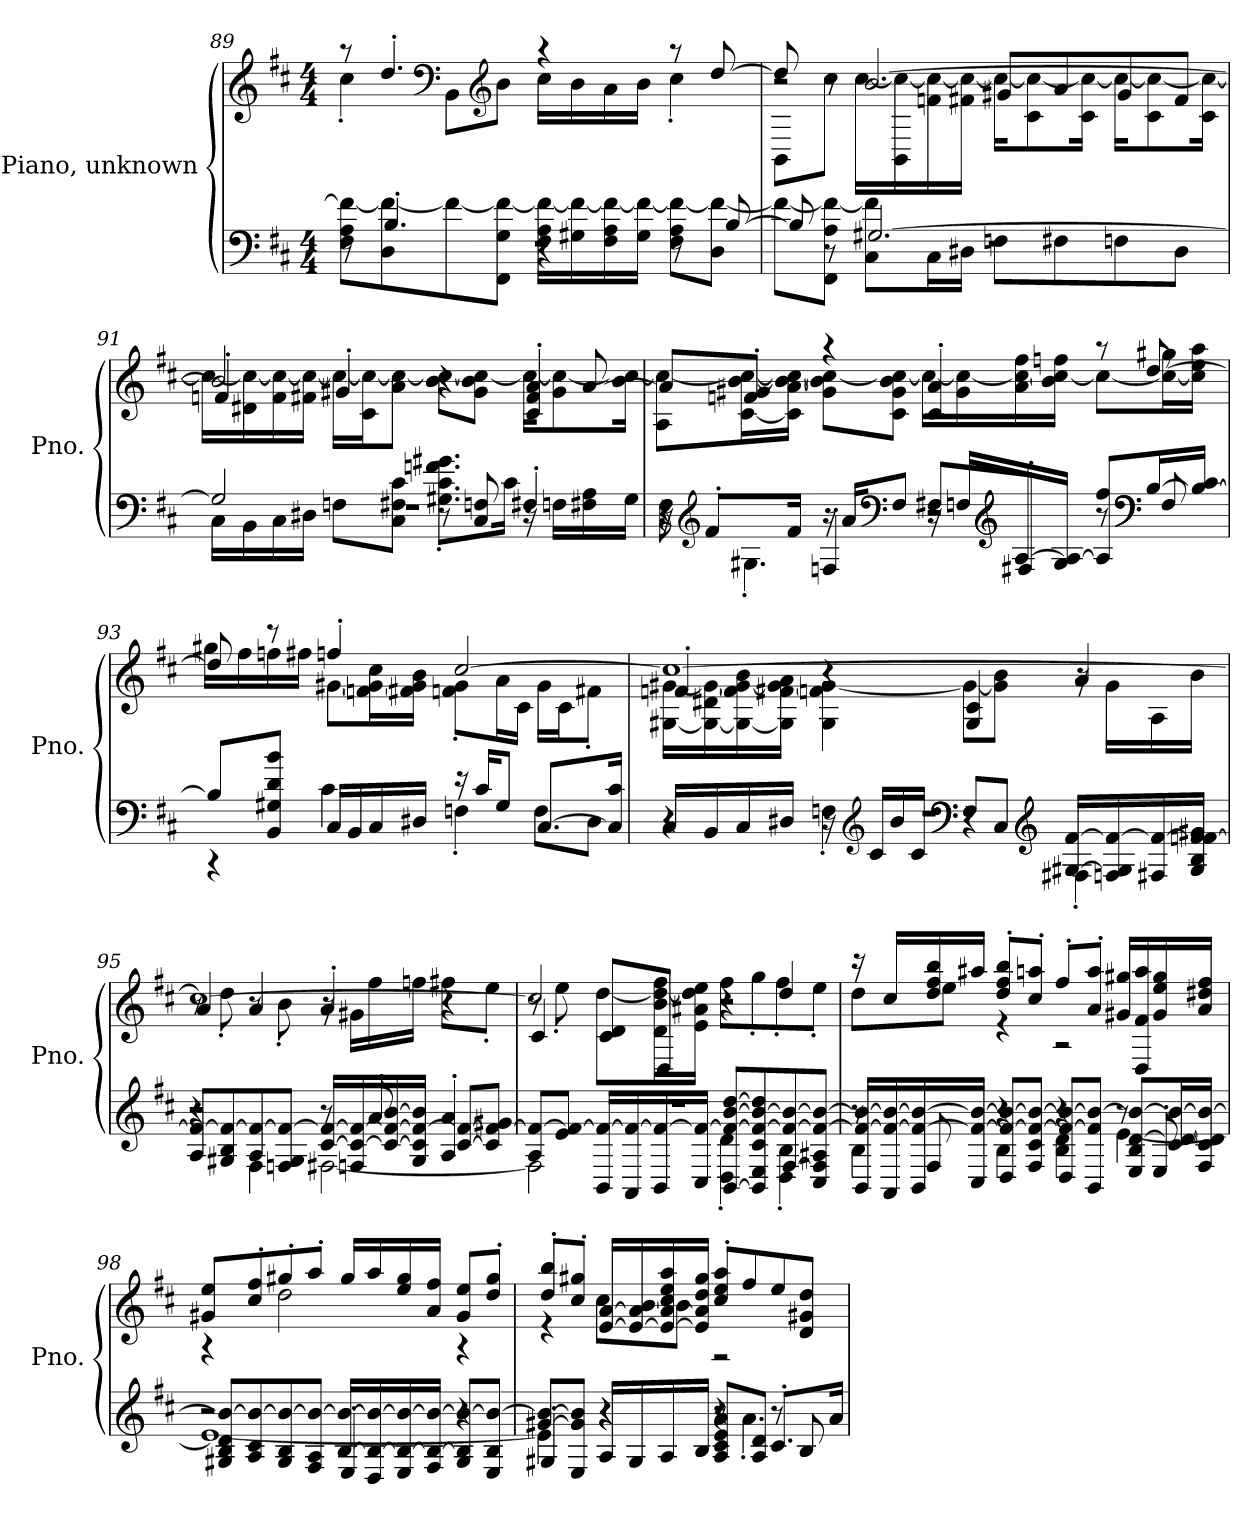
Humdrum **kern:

**kern	**kern
*part1	*part1
*staff2	*staff1
*I"Piano, unknown	*
*I'Pno.	*
!!LO:LB:g=z
*clefF4	*clefG2
*k[f#c#]	*k[f#c#]
*M4/4	*M4/4
=89	=89
*^	*^
*	*^	*	*
1r	8F#\ 8A\ 8f#\_L	8r	8r	4cc#'\
.	8D\ 8f#\_	4.B'/	4.dd'/	.
*	*	*	*clefF4	*
.	8f#\_	.	.	8BB\L
*	*	*	*clefG2	*
.	8FF#\ 8G\ 8f#\_J	.	.	8b\J
.	16F#\ 16A\ 16f#\_LL	4r	4r	16cc#\LL
.	16G#X\ 16f#\_	.	.	16b\
.	16F#\ 16A\ 16f#\_	.	.	16a\
.	16G#\ 16f#\_JJ	.	.	16b\JJ
.	8F#\ 8A\ 8f#\_L	8r	8r	4cc#'\
.	8D\ 8f#\_J	[8B/	[8dd/	.
=90	=90	=90	=90	=90
*	*	*	*	*^
1r	8f#\L_	8B/]	8dd/]	8BB\L	2r
.	8FF#\ 8A\ 8f#\_J	8r	8r	8cc#\J	.
.	8C#\ 8f#\]L	[2.G#X/	[2.b/	[16cc#\LL	.
.	.	.	.	16BB\ 16cc#\_	.
.	16C#\L	.	.	16fn\ 16cc#\_	.
.	16D#X\JJ	.	.	16f#X\ 16cc#\_JJ	.
.	8Fn\L	.	.	16cc#\KL_	8g#X/L
.	.	.	.	8c#\ 8cc#\_	.
.	8F#X\	.	.	.	8a/
.	.	.	.	16c#\ 16cc#\_Jk	.
.	8Fn\	.	.	16cc#\KL_	8g#/
.	.	.	.	8c#\ 8cc#\_	.
.	8D#\J	.	.	.	8f#/J
.	.	.	.	16c#\ 16cc#\_Jk	.
!!LO:LB:g=z	!!	!!
=91	=91	=91	=91	=91	=91
1r	16C#\LL	2G#/]	2b/]	16cc#\LL_	4fn'/
.	16BB\	.	.	16d#X\ 16cc#\_	.
.	16C#\	.	.	16f\ 16cc#\_	.
.	16D#X\JJ	.	.	16f#X\ 16cc#\_JJ	.
.	8Fn\L	.	.	16cc#\LL_	4g#X'/
.	.	.	.	16c#\ 16cc#\_J	.
.	8C#\ 8F#X\ 8c#\J	.	.	8a\ 8cc#\_J	.
.	8.G#X\' 8.c#\' 8.fn\' 8.g#X\'L	8r	4r	8b\ 8cc#\_L	4r
.	.	8C#/ 8Fn/	.	8g#\ 8b\ 8cc#\_J	.
.	16c#\Jk	.	.	.	.
.	16r	4F#X'/	8r	16cc#\KL_	4c#/' 4f#/' 4a/'
.	16Fn\LL	.	.	8g#\ 8cc#\_	.
.	16F#X\ 16A\	.	[8a/	.	.
.	16G#\JJ	.	.	16b\ 16cc#\_Jk	.
*	*	*	*	*v	*v
!!LO:PB:g=z
=92	=92	=92	=92	=92
16r	8F#\	4r	8a/L]	8A\ 8cc#\_L
*clefG2	*	*	*	*
8f#'/L	.	.	.	.
.	4.G#X'\	.	8fn/' 8g#X/'J	[16c#\ [16b\ 16cc#\_L
16f#/Jk	.	.	.	16c#\] 16a\ 16b\_ 16cc#\_JJ
16r	.	4Fn'/	4r	8g#\ 8b\] 8cc#\_L
16a/KL	.	.	.	.
*clefF4	*	*	*	*
8F/J	.	.	.	8c#\ 8g#\ 8b\ 8cc#\_J
16r	2r	8F#X/L	4c#/' 4a/'	16cc#\LL_
16Fn/LL	.	.	.	16g#\ 16cc#\_
*clefG2	*	*	*	*
[16A/	.	8F#X'/J	.	16a\ 16cc#\_ 16ff#\
16G#/ 16A/_JJ	.	.	.	16b\ 16cc#\_ 16ffn\JJ
8A/] 8ff#/L	.	8r	8r	8cc#\L_
*clefF4	*	*	*	*
[16B/L	.	8F#/	[8dd/	16cc#\_ 16gg#X\L
16B/_ 16c#/JJ	.	.	.	16cc#\] 16ee\ 16aa\JJ
*	*v	*v	*	*
!!LO:LB:g=z	!!
=93	=93	=93	=93
8B/L]	4r	8dd/]	16gg#X\LL
.	.	.	16ff#\
8BB/ 8G#X/ 8d/ 8b/J	.	8r	16ffn\
.	.	.	16ff#X\JJ
16C#/LL	4c#\	4ffn'/	[8g#X\L
16BB/	.	.	.
16C#/	.	.	16fn\ 16g#\_ 16cc#\L
16D#X/JJ	.	.	16f#X\ 16g#\] 16b\JJ
16r	4Fn'\	[2cc#/	8fn\' 8g#\'L
16c#/KL	.	.	.
8G#/J	.	.	16a\L
.	.	.	16c#\JJ
[8.C#/L	8F\L	.	16g#\LL
.	.	.	16c#\J
.	8D#\J	.	8f#X'\J
16C#/] 16c#/Jk	.	.	.
!!LO:LB:g=z
=94	=94	=94	=94
*	*^	*	*^
1r	4r	16C#/LL	1cc#_	[16G#X\ [16g#X\LL	4fn'/
.	.	16BB/	.	16G#\_ 16d#X\ 16g#\_	.
.	.	16C#/	.	16G#\_ 16f\ 16g#\_ 16b\	.
.	.	16D#X/JJ	.	16G#\] 16f#X\ 16g#\_ 16a\JJ	.
.	4Fn'\	16r	.	4G#\ 4fn\ 4g#\_	4r
*clefG2	*	*	*	*	*
.	.	16c#/LL	.	.	.
.	.	16b/	.	.	.
.	.	16c#/JJ	.	.	.
*clefF4	*	*	*	*	*
.	4r	8F/L	.	8g#\L_	4G#/ 4c#/
.	.	8C#/J	.	8g#\] 8b\J	.
*clefG2	*	*	*	*	*
.	4F#X'\	[16G#X/ [16f#/LL	.	16r	4a/
.	.	16Fn/ 16G#/] 16f#/_	.	16g#\LL	.
.	.	16F#X/ 16f#/_	.	16A\	.
.	.	16G#/ 16B/ 16fn/ 16f#/_ 16g#X/JJ	.	16b\JJ	.
!!LO:LB:g=z	!!	!!
=95	=95	=95	=95	=95	=95
2r	4r	8A/ 8f#/_L	1cc#_	8r	4a/
.	.	8G#X/ 8B/ 8f#/_	.	8dd'\	.
.	4F#\	8A/ 8f#/_	.	8r	4a/
.	.	8Fn/ 8G#/ 8f#/_J	.	8b'\	.
8r	[2F#X\	[16c#/ 16f#/_LL	.	16r	4a'/
.	.	16Fn/ 16c#/_ 16f#/_	.	16g#X\LL	.
8a'/	.	16c#/_ 16f#/_ [16b/	.	16ff#\	.
.	.	16G#/ 16c#/] 16f#/_ 16b/]JJ	.	16ffn\JJ	.
4A/' 4a/'	.	[8c#/ 8f#/_L	.	8ff#X\L	4r
.	.	8c#/] 8f#/_ 8g#X/J	.	8ee'\J	.
=96	=96	=96	=96	=96	=96
1r	2F#\]	8A/ 8f#/_L	2cc#/]	8r	4c#/
.	.	8e/ 8f#/_J	.	8ee'\	.
.	.	16BB/ 16f#/_LL	.	[8dd\L	8c#/ 8d/L
.	.	16AA/ 16f#/_	.	.	.
.	.	16BB/ 16f#/_	.	16d\ 16b\ 16dd\_ 16ff#\L	8D/J
.	.	16C#/ 16f#/_JJ	.	16e\ 16a#X\ 16dd\] 16ee\JJ	.
.	4D\' 4d\'	[8BB/ 8f#/_ [8b/ [8dd/L	4r	8ff#\L	2r
.	.	8BB/] 8E/ 8c#/ 8f#/_ 8b/_ 8dd/]	.	8gg'\	.
.	4D\' 4B\'	[8F#/ 8f#/_ 8b/_	4dd/	8ff#'\	.
.	.	8C#/ 8F#/] 8A#X/ 8f#/_ 8b/_J	.	8ee'\J	.
*	*	*	*	*v	*v
!!LO:LB:g=z
=97	=97	=97	=97	=97
8r	4B\	16BB/ 16f#/_ 16b/_LL	16r	8dd\L
.	.	16AA/ 16f#/_ 16b/_	16cc#/LL	.
8F#/	.	16BB/ 16f#/_ 16b/_	16dd/ 16ff#/ 16bb/	8ee\J
.	.	16C#/ 16f#/_ 16b/_JJ	16aa#X/JJ	.
4r	4B\	8D/ 8f#/_ 8b/_L	8dd/' 8ff#/' 8bb/'L	4r
.	.	8F#/ 8c#/ 8f#/_ 8b/_J	8cc#/' 8aan/'J	.
4r	4B\ 4d\	8D/ 8f#/_ 8b/_L	8ff#'/L	2r
.	.	8BB/ 8f#/] 8b/_J	8a/' 8aa/'J	.
8r	[4e\	8E/ 8B/ [8d/ 8b/_L	16g#X/ 16gg#X/LL	.
.	.	.	16D/ 16f#/ 16aa/	.
8E'/	.	[16c#/ 16d/_ 16b/_L	16g#/ 16ee/ 16gg#/	.
.	.	16F#/ 16c#/] 16d/] 16b/_JJ	16a/ 16dd#X/ 16ff#/JJ	.
=98	=98	=98	=98	=98
2r	1e_	8G#X/ 8B/ 8d/ 8b/_L	8g#X/ 8ee/L	4r
.	.	8A/ 8c#/ 8b/_	8cc#/' 8ff#/'	.
.	.	8G#/ 8B/ 8b/_	8gg#X'/	2dd\
.	.	8F#/ 8A/ 8b/_J	8aa'/J	.
4E'/	.	[16B/ 16b/_LL	16gg#/LL	.
.	.	16D/ 16B/_ 16b/_	16aa/	.
.	.	16E/ 16B/_ 16b/_	16ee/ 16gg#/	.
.	.	16F#/ 16B/_ 16b/_JJ	16a/ 16ff#/JJ	.
4r	.	8G#/ 8B/] 8b/_L	8g#/ 8ee/L	4r
.	.	8E/ 8B/ 8b/_J	8dd/' 8gg#/'J	.
!!LO:LB:g=z	!!
=99	=99	=99	=99	=99
4G#X'/	4e\]	[8g#X/ 8b/_L	8dd/' 8bb/'L	4r
.	.	8E/ 8g#/] 8b/]J	8cc#/' 8gg#X/'J	.
4r	4r	16A/LL	[16e/ [16a/LL	8cc#\L
.	.	16G#/	16e/_ 16a/_ 16b/	.
.	.	16A/	16e/_ 16a/_ 16cc#/ 16ee/ 16aa/	8b\J
.	.	16B/JJ	16e/] 16a/] 16dd/ 16gg#/JJ	.
4r	8r	8A/ 8c#/ 8e/ 8a/L	8cc#/' 8ee/' 8aa/'L	2r
.	4.a'\	8A/ 8d/J	8ff#/	.
8r	.	8.c#'/L	8ee/	.
8B/	.	.	8d/ 8g#X/ 8dd/J	.
.	.	16a/Jk	.	.
*v	*v	*v	*	*
*	*v	*v
=	=
*-	*-
